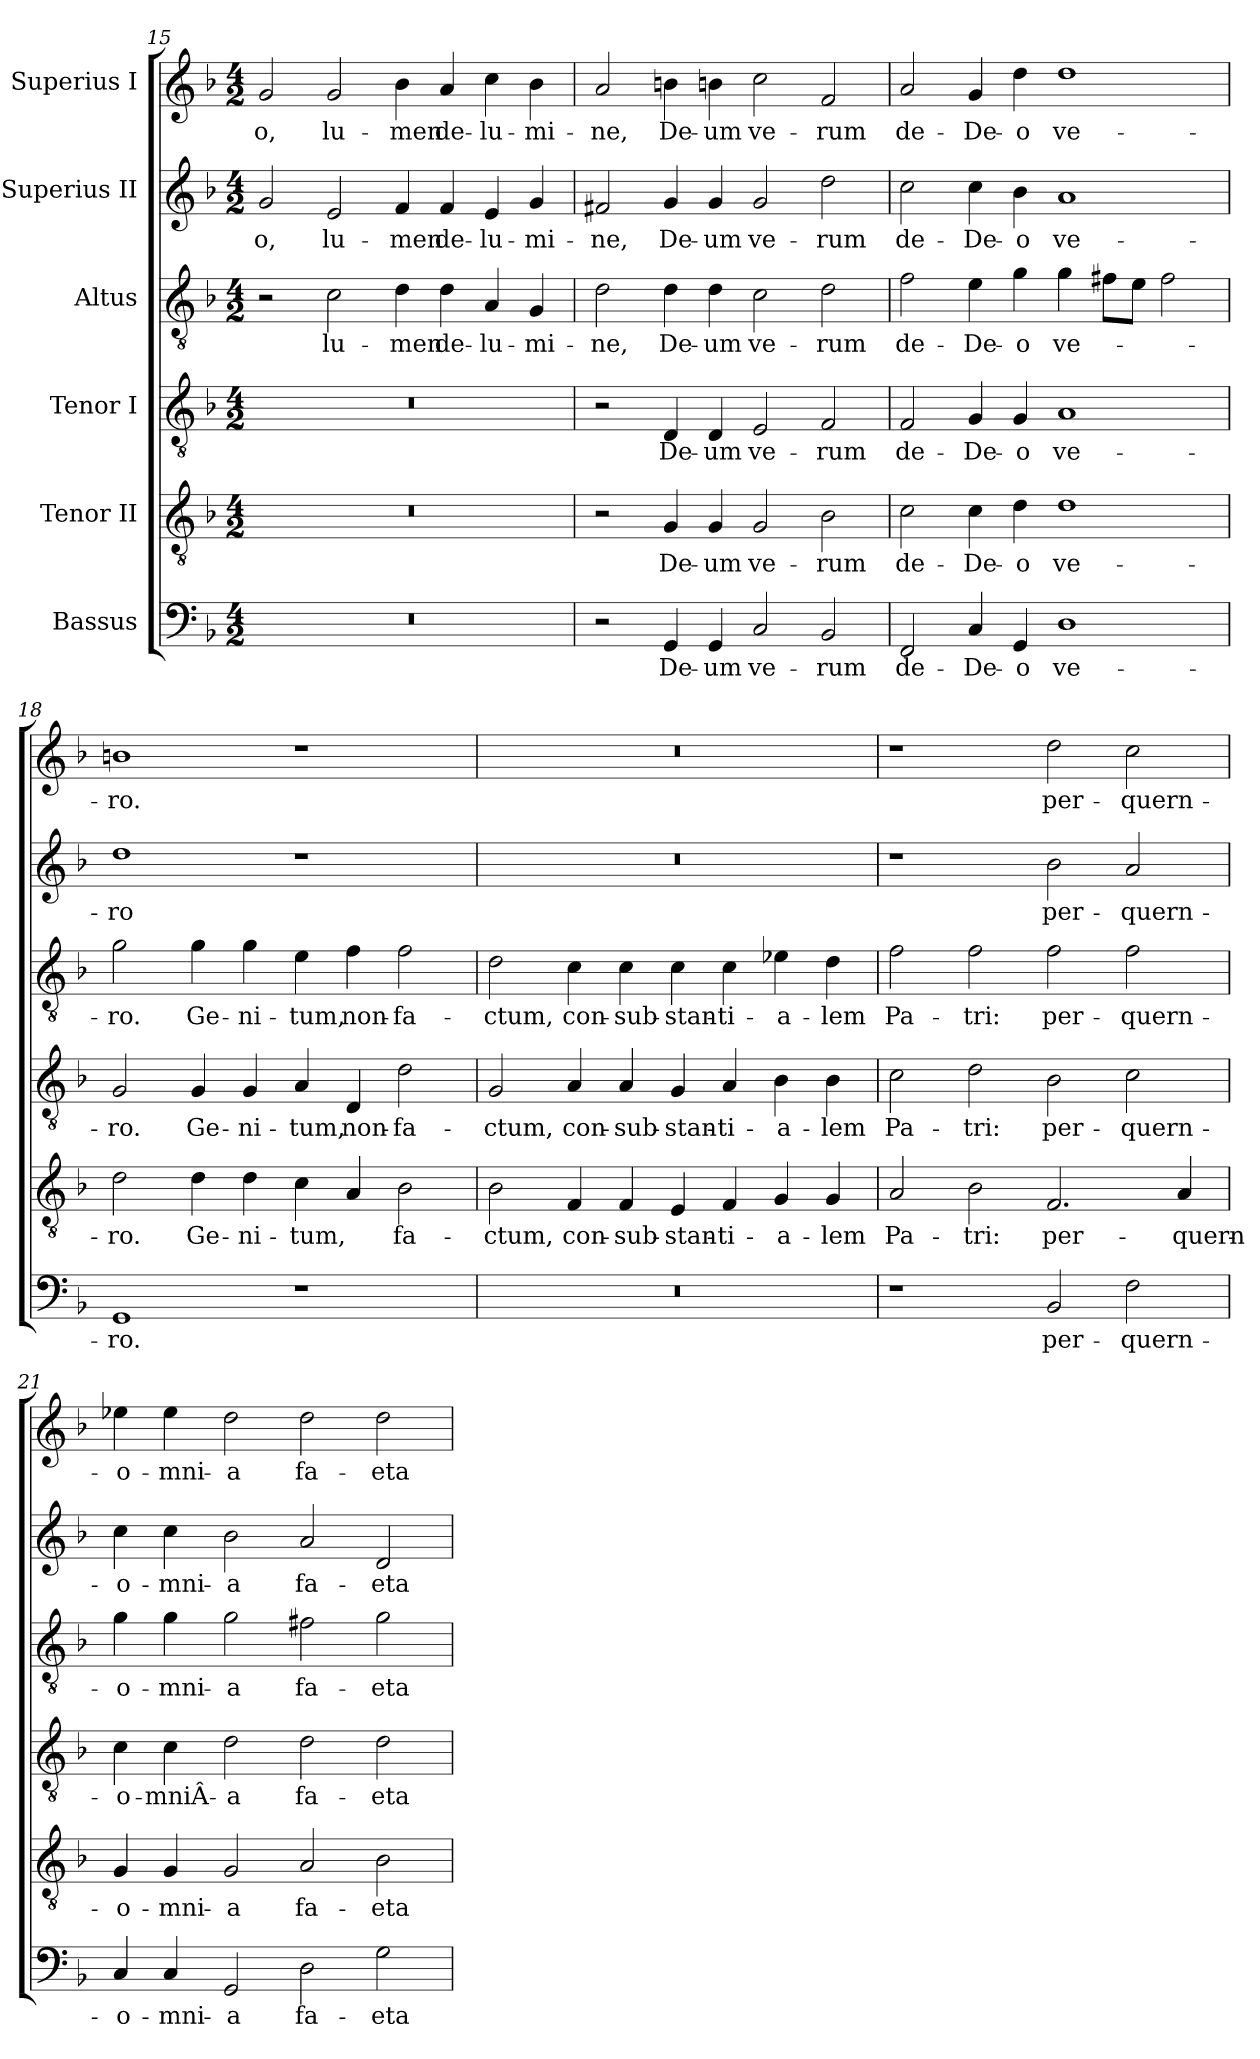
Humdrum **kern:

**kern	**text	**kern	**text	**kern	**text	**kern	**text	**kern	**text	**kern	**text
*part6	*part6	*part5	*part5	*part4	*part4	*part3	*part3	*part2	*part2	*part1	*part1
*staff6	*staff6	*staff5	*staff5	*staff4	*staff4	*staff3	*staff3	*staff2	*staff2	*staff1	*staff1
*I"Bassus	*	*I"Tenor II	*	*I"Tenor I	*	*I"Altus	*	*I"Superius II	*	*I"Superius I	*
*clefF4	*	*clefGv2	*	*clefGv2	*	*clefGv2	*	*clefG2	*	*clefG2	*
*k[b-]	*	*k[b-]	*	*k[b-]	*	*k[b-]	*	*k[b-]	*	*k[b-]	*
*M4/2	*	*M4/2	*	*M4/2	*	*M4/2	*	*M4/2	*	*M4/2	*
=15	=15	=15	=15	=15	=15	=15	=15	=15	=15	=15	=15
0r	.	0r	.	0r	.	2r	.	2g/	-o,	2g/	-o,
.	.	.	.	.	.	2c\	lu-	2e/	lu-	2g/	lu-
.	.	.	.	.	.	4d\	-men	4f/	-men	4b-\	-men
.	.	.	.	.	.	4d\	de-	4f/	de-	4a/	de-
.	.	.	.	.	.	4A/	lu-	4e/	lu-	4cc\	lu-
.	.	.	.	.	.	4G/	-mi-	4g/	-mi-	4b-\	-mi-
=16	=16	=16	=16	=16	=16	=16	=16	=16	=16	=16	=16
2r	.	2r	.	2r	.	2d\	-ne,	2f#X/	-ne,	2a/	-ne,
4GG/	De-	4G/	De-	4D/	De-	4d\	De-	4g/	De-	4bn\	De-
4GG/	-um	4G/	-um	4D/	-um	4d\	-um	4g/	-um	4bn\	-um
2C/	ve-	2G/	ve-	2E/	ve-	2c\	ve-	2g/	ve-	2cc\	ve-
2BB-/	-rum	2B-\	-rum	2F/	-rum	2d\	-rum	2dd\	-rum	2f/	-rum
=17	=17	=17	=17	=17	=17	=17	=17	=17	=17	=17	=17
2FF/	de-	2c\	de-	2F/	de-	2f\	de-	2cc\	de-	2a/	de-
4C/	De-	4c\	De-	4G/	De-	4e\	De-	4cc\	De-	4g/	De-
4GG/	-o	4d\	-o	4G/	-o	4g\	-o	4b-\	-o	4dd\	-o
1D\	ve-	1d/	ve-	1A/	ve-	4g\	ve-	1a/	ve-	1dd/	ve-
.	.	.	.	.	.	8f#X\L	.	.	.	.	.
.	.	.	.	.	.	8e\J	.	.	.	.	.
.	.	.	.	.	.	2f#\	.	.	.	.	.
=18	=18	=18	=18	=18	=18	=18	=18	=18	=18	=18	=18
1GG/	-ro.	2d\	-ro.	2G/	-ro.	2g\	-ro.	1dd/	-ro	1bn\	-ro.
.	.	4d\	Ge-	4G/	Ge-	4g\	Ge-	.	.	.	.
.	.	4d\	-ni-	4G/	-ni-	4g\	-ni-	.	.	.	.
1r	.	4c\	-tum,	4A/	-tum,	4e\	-tum,	1r	.	1r	.
.	.	4A/	.	4D/	non-	4f\	non-	.	.	.	.
.	.	2B-\	fa-	2d\	fa-	2f\	fa-	.	.	.	.
=19	=19	=19	=19	=19	=19	=19	=19	=19	=19	=19	=19
0r	.	2B-\	-ctum,	2G/	-ctum,	2d\	-ctum,	0r	.	0r	.
.	.	4F/	con-	4A/	con-	4c\	con-	.	.	.	.
.	.	4F/	-sub-	4A/	-sub-	4c\	-sub-	.	.	.	.
.	.	4E/	-stan-	4G/	-stan-	4c\	-stan-	.	.	.	.
.	.	4F/	-ti-	4A/	-ti-	4c\	-ti-	.	.	.	.
.	.	4G/	-a-	4B-\	-a-	4e-X\	-a-	.	.	.	.
.	.	4G/	-lem	4B-\	-lem	4d\	-lem	.	.	.	.
=20	=20	=20	=20	=20	=20	=20	=20	=20	=20	=20	=20
1r	.	2A/	Pa-	2c\	Pa-	2f\	Pa-	1r	.	1r	.
.	.	2B-\	-tri:	2d\	-tri:	2f\	-tri:	.	.	.	.
2BB-/	per-	2.F/	per-	2B-\	per-	2f\	per-	2b-\	per-	2dd\	per-
2F\	quern-	.	.	2c\	quern-	2f\	quern-	2a/	quern-	2cc\	quern-
.	.	4A/	quern-	.	.	.	.	.	.	.	.
=21	=21	=21	=21	=21	=21	=21	=21	=21	=21	=21	=21
4C/	o-	4G/	o-	4c\	o-	4g\	o-	4cc\	o-	4ee-X\	o-
4C/	-mni-	4G/	-mni-	4c\	-mniÂ­-	4g\	-mni-	4cc\	-mni-	4ee-\	-mni-
2GG/	-a	2G/	-a	2d\	-a	2g\	-a	2b-\	-a	2dd\	-a
2D\	fa-	2A/	fa-	2d\	fa-	2f#X\	fa-	2a/	fa-	2dd\	fa-
2G\	-eta	2B-\	-eta	2d\	-eta	2g\	-eta	2d/	-eta	2dd\	-eta
=	=	=	=	=	=	=	=	=	=	=	=
*-	*-	*-	*-	*-	*-	*-	*-	*-	*-	*-	*-
